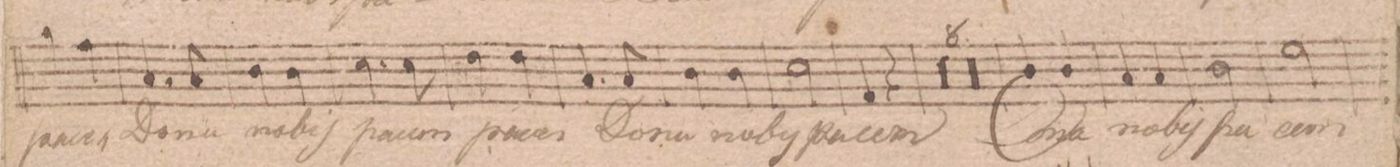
**kern	**text
*I"Basso.	*
*clefF4	*
*k[f#c#]	*
*M2/4	*
4B\	pa-
4A\	-cem
=58	=58
4.C#/	Do-
8C#/	-na
=59	=59
4D\	no-
4D\	-bis
=60	=60
4.E\	pa-
8E\	-cem
=61	=61
4F#\	pa-
4F#\	-cem
=62	=62
4.C#/	Do-
8C#/	-na
=63	=63
4D\	no-
4D\	-biʃ
=64	=64
2E\	pa-
=65	=65
4AA/	-cem
4r	.
=66	=66
0r	.
=67	=67
=68	=68
=69	=69
=70	=70
0r	.
=71	=71
=72	=72
=73	=73
=74	=74
4D\	Do-
4D\	-na
=75	=75
4C#\	no-
4C#\	-biʃ
=76	=76
2D\	pa-
=77	=77
2G\	-cem
=78	=78
*-	*-
